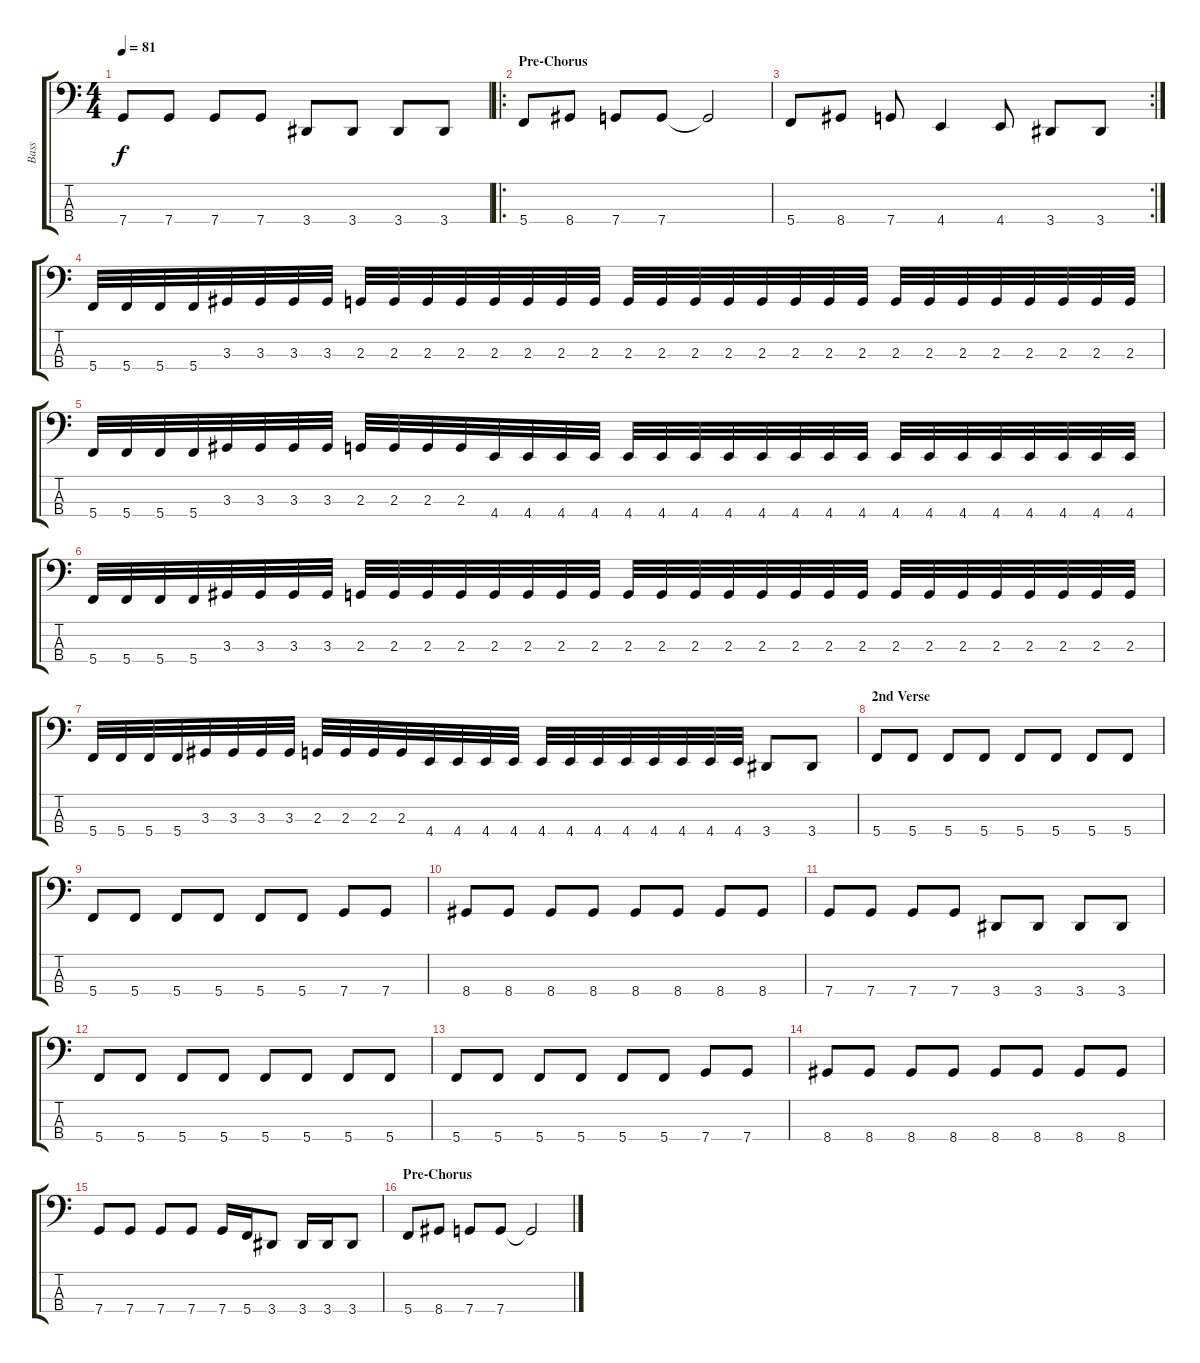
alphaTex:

\track ("Bass" "Bass") {instrument electricbassfinger}
\staff {score tabs}
\tuning (Eb2 Bb1 F1 C1) {hide}
\ts (4 4)
\tempo 81
\clef f4
\ks c
7.4.8{dy f} 7.4.8 7.4.8 7.4.8 3.4.8 3.4.8 3.4.8 3.4.8 |
\ro
\section ("" "Pre-Chorus")
5.4.8 8.4.8 7.4.8 7.4.8 7.4{t}.2 |
\rc 2
5.4.8 8.4.8 7.4.8 4.4.4 4.4.8 3.4.8 3.4.8 |
5.4.32 5.4.32 5.4.32 5.4.32 3.3.32 3.3.32 3.3.32 3.3.32 2.3.32 2.3.32 2.3.32 2.3.32 2.3.32 2.3.32 2.3.32 2.3.32 2.3.32 2.3.32 2.3.32 2.3.32 2.3.32 2.3.32 2.3.32 2.3.32 2.3.32 2.3.32 2.3.32 2.3.32 2.3.32 2.3.32 2.3.32 2.3.32 |
5.4.32 5.4.32 5.4.32 5.4.32 3.3.32 3.3.32 3.3.32 3.3.32 2.3.32 2.3.32 2.3.32 2.3.32 4.4.32 4.4.32 4.4.32 4.4.32 4.4.32 4.4.32 4.4.32 4.4.32 4.4.32 4.4.32 4.4.32 4.4.32 4.4.32 4.4.32 4.4.32 4.4.32 4.4.32 4.4.32 4.4.32 4.4.32 |
5.4.32 5.4.32 5.4.32 5.4.32 3.3.32 3.3.32 3.3.32 3.3.32 2.3.32 2.3.32 2.3.32 2.3.32 2.3.32 2.3.32 2.3.32 2.3.32 2.3.32 2.3.32 2.3.32 2.3.32 2.3.32 2.3.32 2.3.32 2.3.32 2.3.32 2.3.32 2.3.32 2.3.32 2.3.32 2.3.32 2.3.32 2.3.32 |
5.4.32 5.4.32 5.4.32 5.4.32 3.3.32 3.3.32 3.3.32 3.3.32 2.3.32 2.3.32 2.3.32 2.3.32 4.4.32 4.4.32 4.4.32 4.4.32 4.4.32 4.4.32 4.4.32 4.4.32 4.4.32 4.4.32 4.4.32 4.4.32 3.4.8 3.4.8 |
\section ("" "2nd Verse")
5.4.8 5.4.8 5.4.8 5.4.8 5.4.8 5.4.8 5.4.8 5.4.8 |
5.4.8 5.4.8 5.4.8 5.4.8 5.4.8 5.4.8 7.4.8 7.4.8 |
8.4.8 8.4.8 8.4.8 8.4.8 8.4.8 8.4.8 8.4.8 8.4.8 |
7.4.8 7.4.8 7.4.8 7.4.8 3.4.8 3.4.8 3.4.8 3.4.8 |
5.4.8 5.4.8 5.4.8 5.4.8 5.4.8 5.4.8 5.4.8 5.4.8 |
5.4.8 5.4.8 5.4.8 5.4.8 5.4.8 5.4.8 7.4.8 7.4.8 |
8.4.8 8.4.8 8.4.8 8.4.8 8.4.8 8.4.8 8.4.8 8.4.8 |
7.4.8 7.4.8 7.4.8 7.4.8 7.4.16 5.4.16 3.4.8 3.4.16 3.4.16 3.4.8 |
\section ("" "Pre-Chorus")
5.4.8 8.4.8 7.4.8 7.4.8 7.4{t}.2
